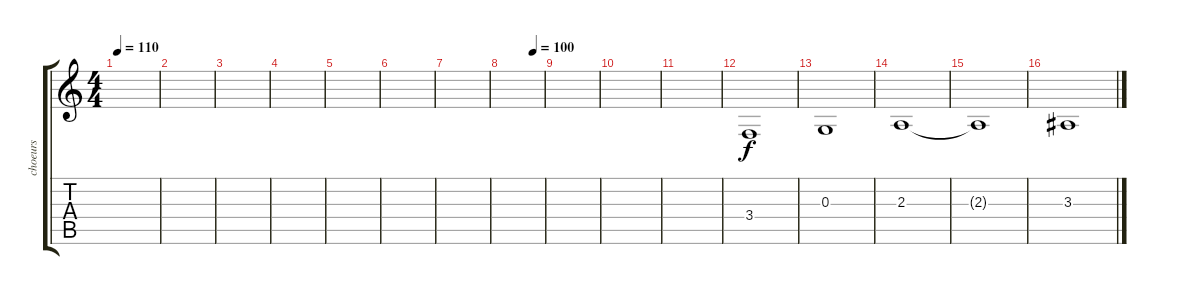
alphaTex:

\track ("choeurs" "choeurs") {instrument choiraahs}
\staff {score tabs}
\tuning (E4 B3 G3 D3 A2 E2) {hide}
\ts (4 4)
\tempo 110
\clef g2
\ks c
|
|
|
|
|
|
|
\tempo (100 0.75)
|
|
|
|
3.4.1 |
0.3.1 |
2.3.1 |
2.3{t}.1 |
3.3.1
